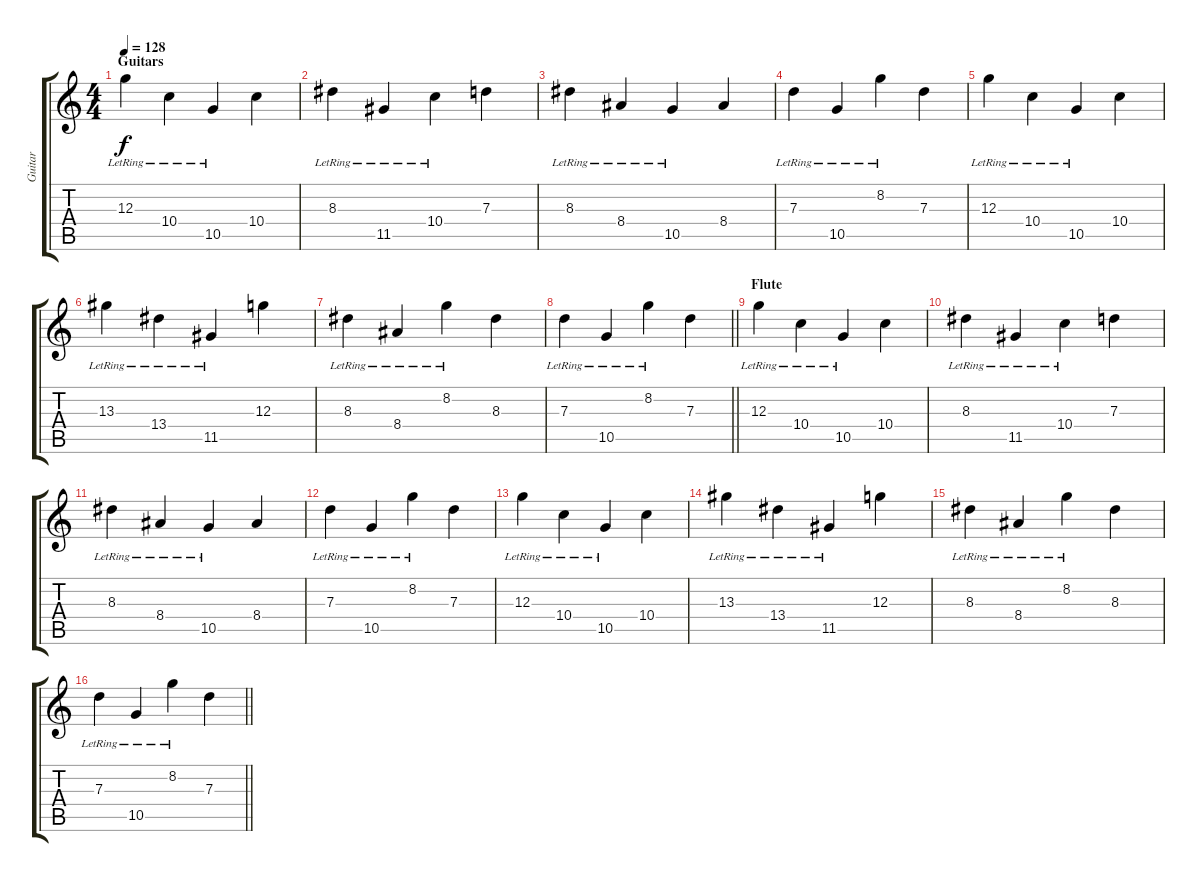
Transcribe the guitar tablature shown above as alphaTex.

\track ("Guitar" "Guitar") {instrument distortionguitar}
\staff {score tabs}
\tuning (E4 B3 G3 D3 A2 E2) {hide}
\ts (4 4)
\section ("" "Guitars")
\tempo 128
\clef g2
\ks c
12.3{lr}.4{dy f} 10.4{lr}.4 10.5{lr}.4 10.4.4 |
8.3{lr}.4 11.5{lr}.4 10.4{lr}.4 7.3.4 |
8.3{lr}.4 8.4{lr}.4 10.5{lr}.4 8.4.4 |
7.3{lr}.4 10.5{lr}.4 8.2{lr}.4 7.3.4 |
12.3{lr}.4 10.4{lr}.4 10.5{lr}.4 10.4.4 |
13.3{lr}.4 13.4{lr}.4 11.5{lr}.4 12.3.4 |
8.3{lr}.4 8.4{lr}.4 8.2{lr}.4 8.3.4 |
\barLineRight lightlight
7.3{lr}.4 10.5{lr}.4 8.2{lr}.4 7.3.4 |
\section ("" "Flute")
12.3{lr}.4 10.4{lr}.4 10.5{lr}.4 10.4.4 |
8.3{lr}.4 11.5{lr}.4 10.4{lr}.4 7.3.4 |
8.3{lr}.4 8.4{lr}.4 10.5{lr}.4 8.4.4 |
7.3{lr}.4 10.5{lr}.4 8.2{lr}.4 7.3.4 |
12.3{lr}.4 10.4{lr}.4 10.5{lr}.4 10.4.4 |
13.3{lr}.4 13.4{lr}.4 11.5{lr}.4 12.3.4 |
8.3{lr}.4 8.4{lr}.4 8.2{lr}.4 8.3.4 |
\barLineRight lightlight
7.3{lr}.4 10.5{lr}.4 8.2{lr}.4 7.3.4
